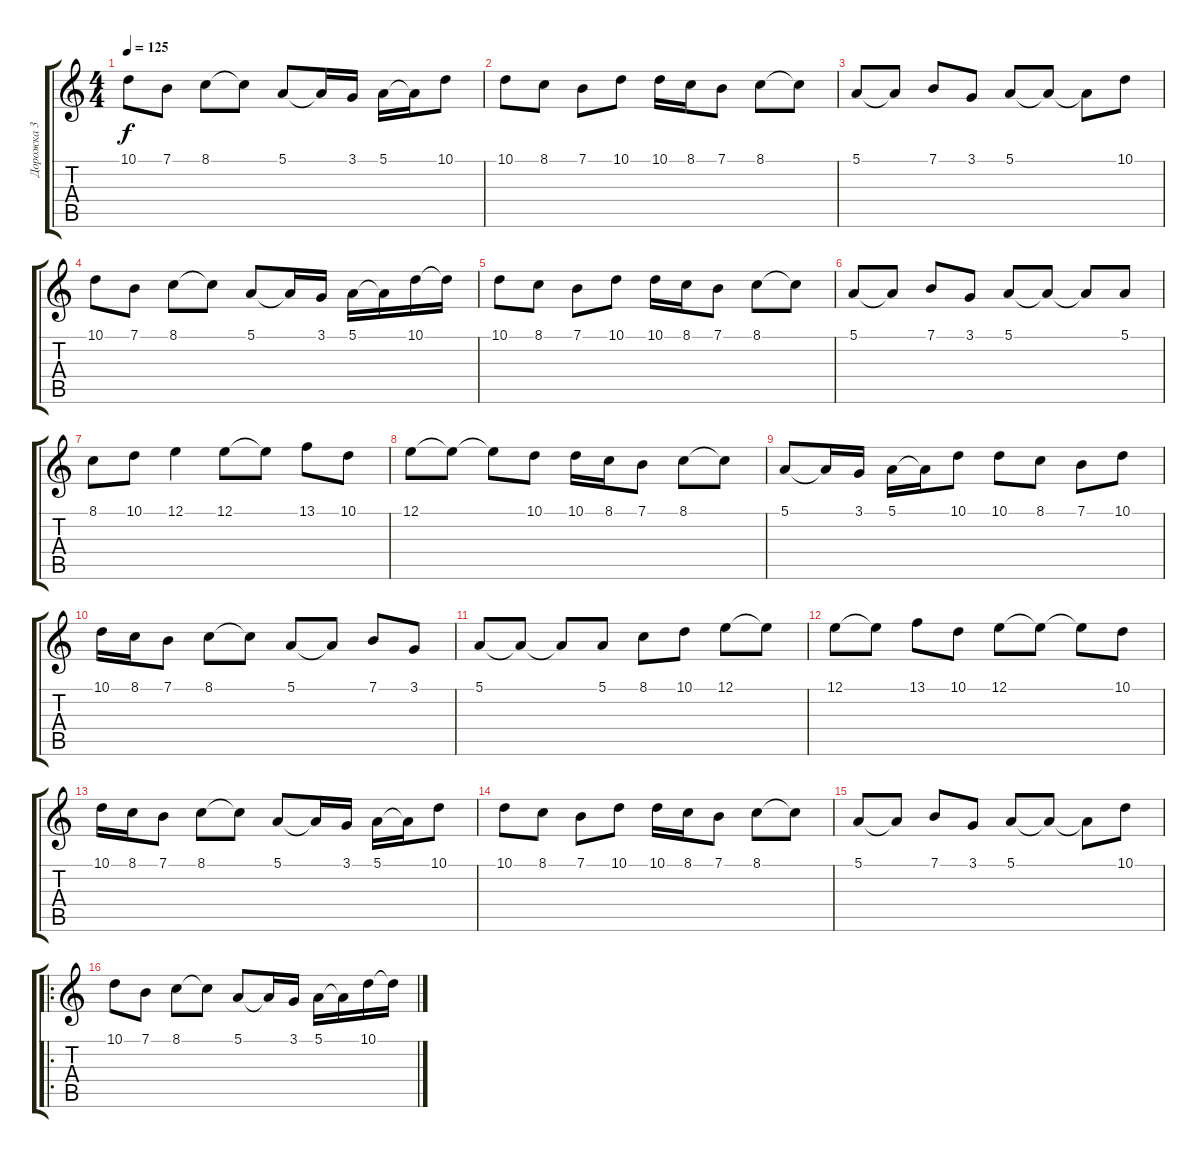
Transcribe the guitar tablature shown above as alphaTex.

\track ("Дорожка 3" "Дорожка 3") {instrument vibraphone}
\staff {score tabs}
\tuning (E4 B3 G3 D3 A2 E2) {hide}
\ts (4 4)
\tempo 125
\clef g2
\ks c
10.1.8{dy f} 7.1.8 8.1.8 8.1{t}.8 5.1.8 5.1{t}.16 3.1.16 5.1.16 5.1{t}.16 10.1.8 |
10.1.8 8.1.8 7.1.8 10.1.8 10.1.16 8.1.16 7.1.8 8.1.8 8.1{t}.8 |
5.1.8 5.1{t}.8 7.1.8 3.1.8 5.1.8 5.1{t}.8 5.1{t}.8 10.1.8 |
10.1.8 7.1.8 8.1.8 8.1{t}.8 5.1.8 5.1{t}.16 3.1.16 5.1.16 5.1{t}.16 10.1.16 10.1{t}.16 |
10.1.8 8.1.8 7.1.8 10.1.8 10.1.16 8.1.16 7.1.8 8.1.8 8.1{t}.8 |
5.1.8 5.1{t}.8 7.1.8 3.1.8 5.1.8 5.1{t}.8 5.1{t}.8 5.1.8 |
8.1.8 10.1.8 12.1.4 12.1.8 12.1{t}.8 13.1.8 10.1.8 |
12.1.8 12.1{t}.8 12.1{t}.8 10.1.8 10.1.16 8.1.16 7.1.8 8.1.8 8.1{t}.8 |
5.1.8 5.1{t}.16 3.1.16 5.1.16 5.1{t}.16 10.1.8 10.1.8 8.1.8 7.1.8 10.1.8 |
10.1.16 8.1.16 7.1.8 8.1.8 8.1{t}.8 5.1.8 5.1{t}.8 7.1.8 3.1.8 |
5.1.8 5.1{t}.8 5.1{t}.8 5.1.8 8.1.8 10.1.8 12.1.8 12.1{t}.8 |
12.1.8 12.1{t}.8 13.1.8 10.1.8 12.1.8 12.1{t}.8 12.1{t}.8 10.1.8 |
10.1.16 8.1.16 7.1.8 8.1.8 8.1{t}.8 5.1.8 5.1{t}.16 3.1.16 5.1.16 5.1{t}.16 10.1.8 |
10.1.8 8.1.8 7.1.8 10.1.8 10.1.16 8.1.16 7.1.8 8.1.8 8.1{t}.8 |
5.1.8 5.1{t}.8 7.1.8 3.1.8 5.1.8 5.1{t}.8 5.1{t}.8 10.1.8 |
\ro
10.1.8 7.1.8 8.1.8 8.1{t}.8 5.1.8 5.1{t}.16 3.1.16 5.1.16 5.1{t}.16 10.1.16 10.1{t}.16
